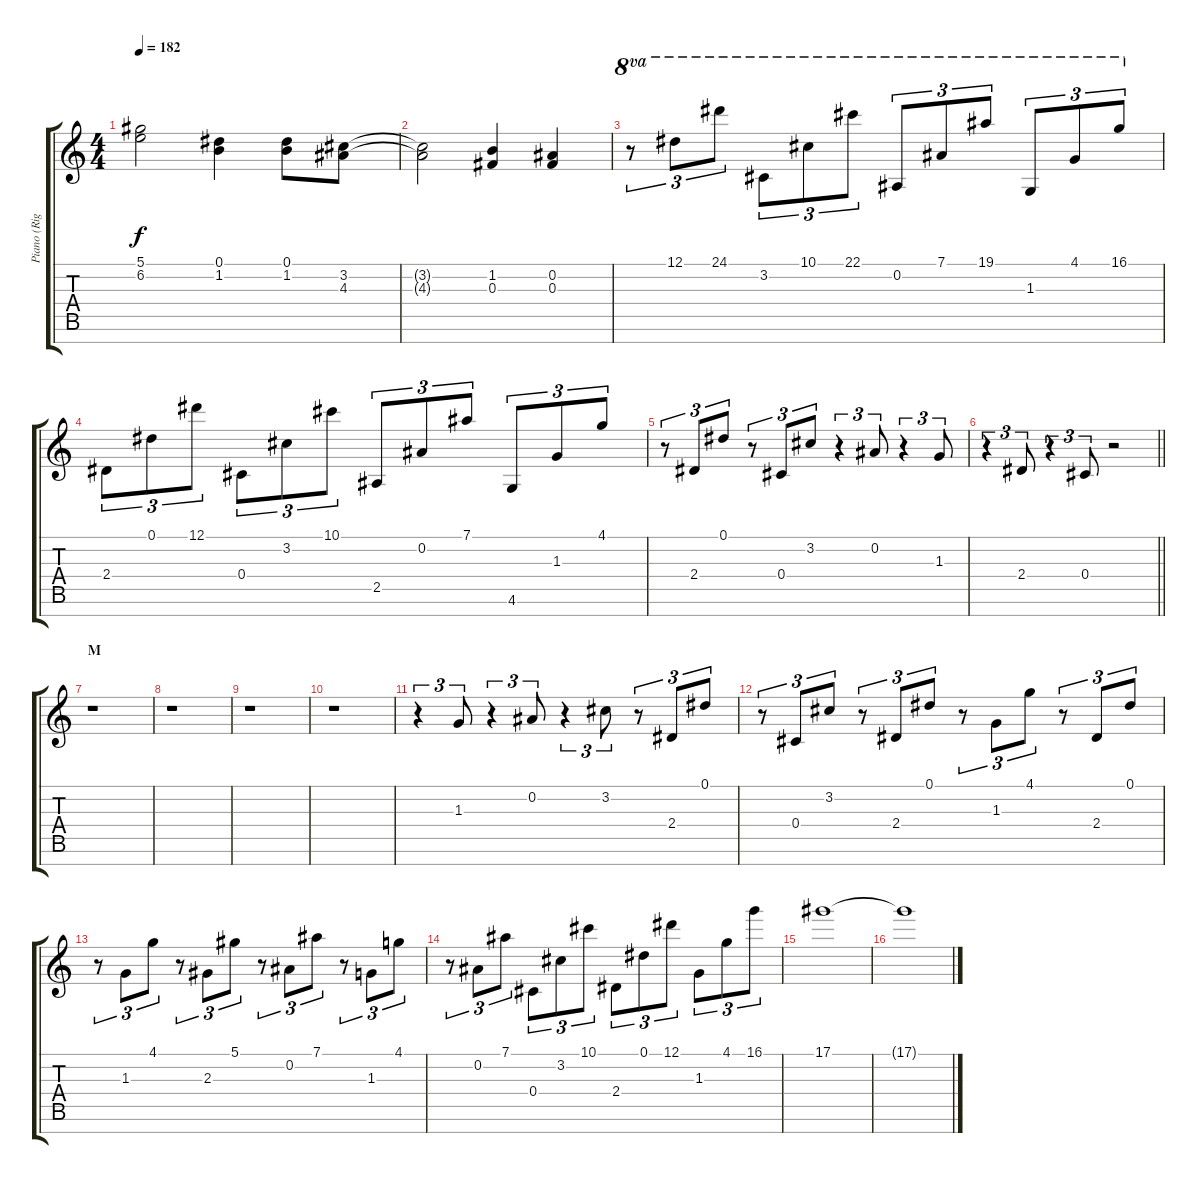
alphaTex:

\track ("Piano (Right Hand)" "Piano (Rig") {instrument acousticgrandpiano}
\staff {score tabs}
\tuning (Eb5 Bb4 Gb4 Db4 Ab3 Eb3 Bb2) {hide}
\ts (4 4)
\tempo 182
\clef g2
\ks c
(5.1 6.2).2{dy f} (0.1 1.2).4 (0.1 1.2).8 (3.2 4.3).8 |
(3.2{t} 4.3{t}).2 (1.2 0.3).4 (0.2 0.3).4 |
r.8{tu (3 2) ot 8va} 12.1.8{tu (3 2) ot 8va} 24.1.8{tu (3 2) ot 8va} 3.2.8{tu (3 2) ot 8va} 10.1.8{tu (3 2) ot 8va} 22.1.8{tu (3 2) ot 8va} 0.2.8{tu (3 2) ot 8va} 7.1.8{tu (3 2) ot 8va} 19.1.8{tu (3 2) ot 8va} 1.3.8{tu (3 2) ot 8va} 4.1.8{tu (3 2) ot 8va} 16.1.8{tu (3 2) ot 8va} |
2.4.8{tu (3 2)} 0.1.8{tu (3 2)} 12.1.8{tu (3 2)} 0.4.8{tu (3 2)} 3.2.8{tu (3 2)} 10.1.8{tu (3 2)} 2.5.8{tu (3 2)} 0.2.8{tu (3 2)} 7.1.8{tu (3 2)} 4.6.8{tu (3 2)} 1.3.8{tu (3 2)} 4.1.8{tu (3 2)} |
r.8{tu (3 2)} 2.4.8{tu (3 2)} 0.1.8{tu (3 2)} r.8{tu (3 2)} 0.4.8{tu (3 2)} 3.2.8{tu (3 2)} r.4{tu (3 2)} 0.2.8{tu (3 2)} r.4{tu (3 2)} 1.3.8{tu (3 2)} |
\barLineRight lightlight
r.4{tu (3 2)} 2.4.8{tu (3 2)} r.4{tu (3 2)} 0.4.8{tu (3 2)} r.2 |
\section ("" "M")
r.1 |
r.1 |
r.1 |
r.1 |
r.4{tu (3 2)} 1.3.8{tu (3 2)} r.4{tu (3 2)} 0.2.8{tu (3 2)} r.4{tu (3 2)} 3.2.8{tu (3 2)} r.8{tu (3 2)} 2.4.8{tu (3 2)} 0.1.8{tu (3 2)} |
r.8{tu (3 2)} 0.4.8{tu (3 2)} 3.2.8{tu (3 2)} r.8{tu (3 2)} 2.4.8{tu (3 2)} 0.1.8{tu (3 2)} r.8{tu (3 2)} 1.3.8{tu (3 2)} 4.1.8{tu (3 2)} r.8{tu (3 2)} 2.4.8{tu (3 2)} 0.1.8{tu (3 2)} |
r.8{tu (3 2)} 1.3.8{tu (3 2)} 4.1.8{tu (3 2)} r.8{tu (3 2)} 2.3.8{tu (3 2)} 5.1.8{tu (3 2)} r.8{tu (3 2)} 0.2.8{tu (3 2)} 7.1.8{tu (3 2)} r.8{tu (3 2)} 1.3.8{tu (3 2)} 4.1.8{tu (3 2)} |
r.8{tu (3 2)} 0.2.8{tu (3 2)} 7.1.8{tu (3 2)} 0.4.8{tu (3 2)} 3.2.8{tu (3 2)} 10.1.8{tu (3 2)} 2.4.8{tu (3 2)} 0.1.8{tu (3 2)} 12.1.8{tu (3 2)} 1.3.8{tu (3 2)} 4.1.8{tu (3 2)} 16.1.8{tu (3 2)} |
17.1.1 |
17.1{t}.1
